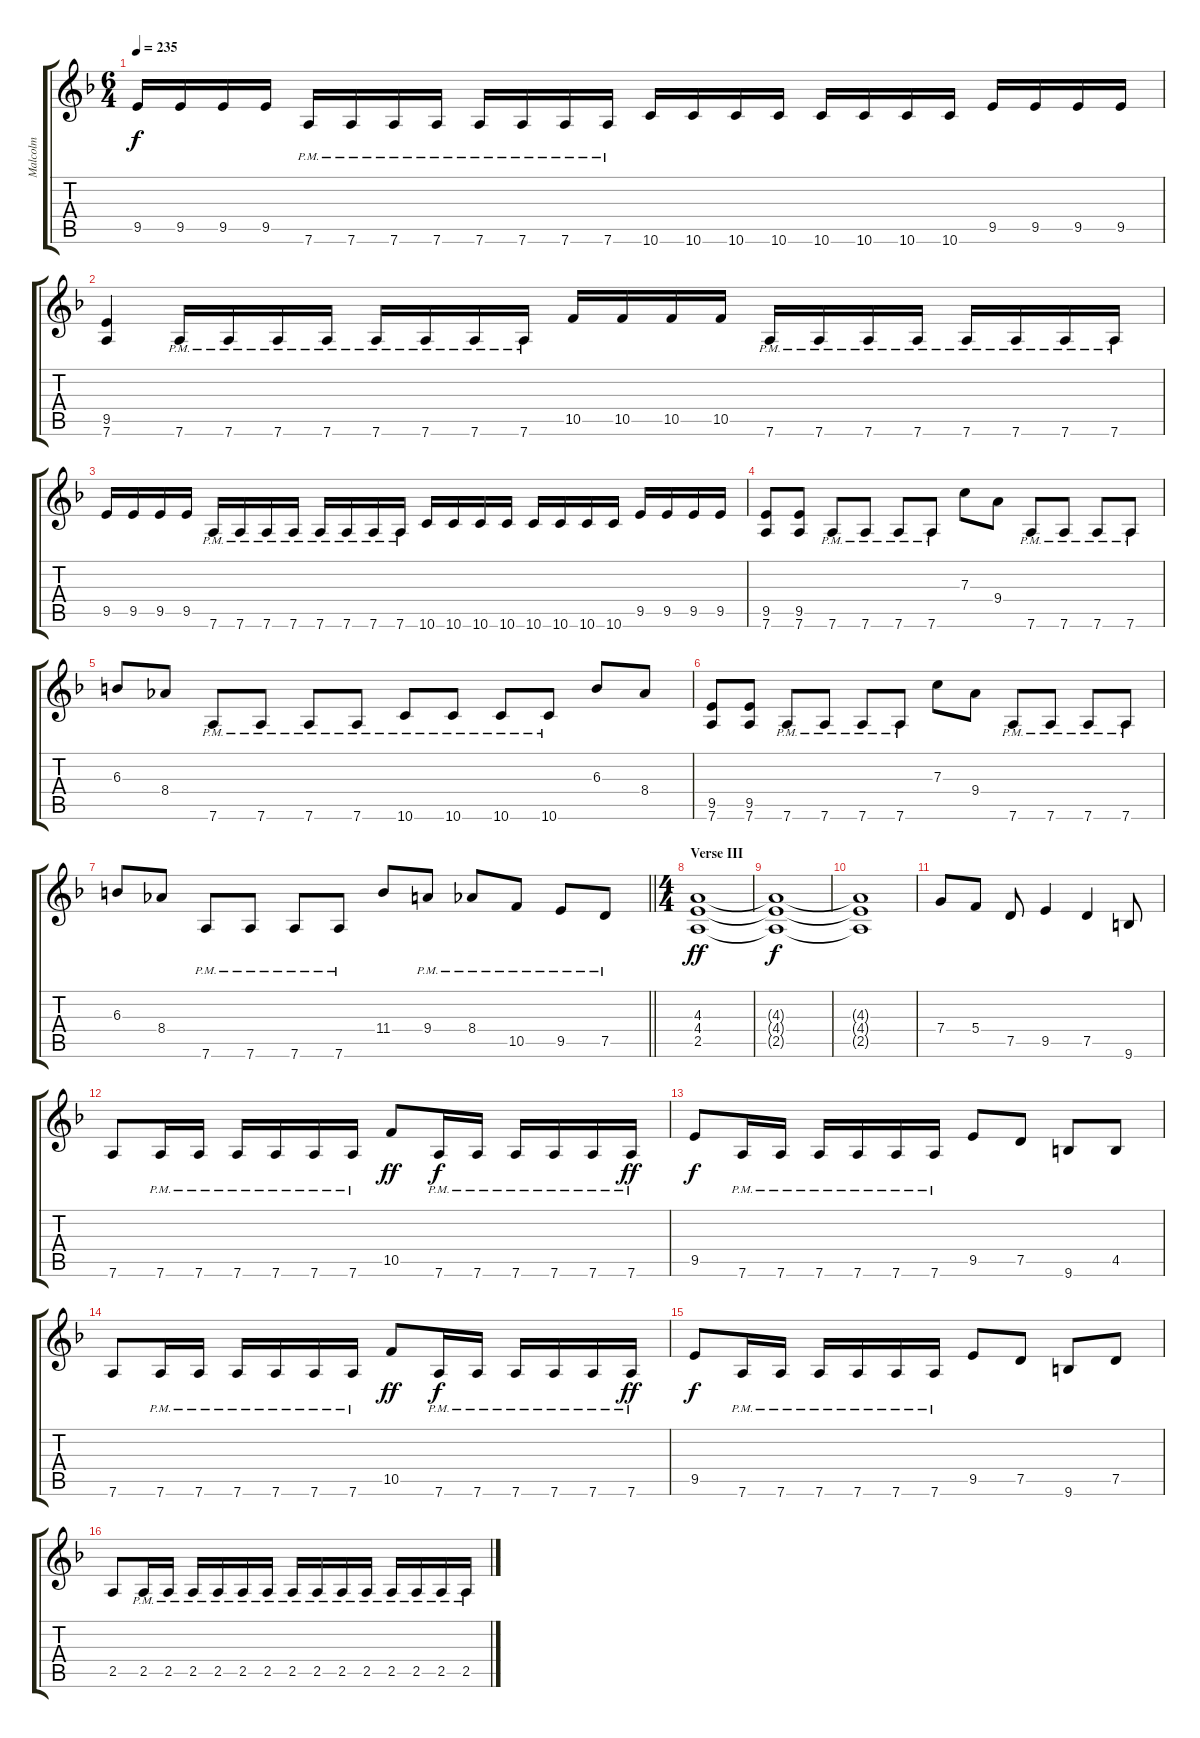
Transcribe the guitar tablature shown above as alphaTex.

\track ("Malcolm" "Malcolm") {instrument overdrivenguitar}
\staff {score tabs}
\tuning (D4 A3 F3 C3 G2 D2) {hide}
\ts (6 4)
\tempo 235
\clef g2
\ks f
9.5.16{dy f} 9.5.16 9.5.16 9.5.16 7.6{pm}.16 7.6{pm}.16 7.6{pm}.16 7.6{pm}.16 7.6{pm}.16 7.6{pm}.16 7.6{pm}.16 7.6{pm}.16 10.6.16 10.6.16 10.6.16 10.6.16 10.6.16 10.6.16 10.6.16 10.6.16 9.5.16 9.5.16 9.5.16 9.5.16 |
(9.5 7.6).4 7.6{pm}.16 7.6{pm}.16 7.6{pm}.16 7.6{pm}.16 7.6{pm}.16 7.6{pm}.16 7.6{pm}.16 7.6{pm}.16 10.5.16 10.5.16 10.5.16 10.5.16 7.6{pm}.16 7.6{pm}.16 7.6{pm}.16 7.6{pm}.16 7.6{pm}.16 7.6{pm}.16 7.6{pm}.16 7.6{pm}.16 |
9.5.16 9.5.16 9.5.16 9.5.16 7.6{pm}.16 7.6{pm}.16 7.6{pm}.16 7.6{pm}.16 7.6{pm}.16 7.6{pm}.16 7.6{pm}.16 7.6{pm}.16 10.6.16 10.6.16 10.6.16 10.6.16 10.6.16 10.6.16 10.6.16 10.6.16 9.5.16 9.5.16 9.5.16 9.5.16 |
(9.5 7.6).8 (9.5 7.6).8 7.6{pm}.8 7.6{pm}.8 7.6{pm}.8 7.6{pm}.8 7.3.8 9.4.8 7.6{pm}.8 7.6{pm}.8 7.6{pm}.8 7.6{pm}.8 |
6.3.8 8.4.8 7.6{pm}.8 7.6{pm}.8 7.6{pm}.8 7.6{pm}.8 10.6{pm}.8 10.6{pm}.8 10.6{pm}.8 10.6{pm}.8 6.3.8 8.4.8 |
(9.5 7.6).8 (9.5 7.6).8 7.6{pm}.8 7.6{pm}.8 7.6{pm}.8 7.6{pm}.8 7.3.8 9.4.8 7.6{pm}.8 7.6{pm}.8 7.6{pm}.8 7.6{pm}.8 |
\barLineRight lightlight
6.3.8 8.4.8 7.6{pm}.8 7.6{pm}.8 7.6{pm}.8 7.6{pm}.8 11.4.8 9.4{pm}.8 8.4{pm}.8 10.5{pm}.8 9.5{pm}.8 7.5{pm}.8 |
\ts (4 4)
\section ("" "Verse III")
(4.3 4.4 2.5).1{dy ff} |
(4.3{t} 4.4{t} 2.5{t}).1{dy f} |
(4.3{t} 4.4{t} 2.5{t}).1 |
7.4.8 5.4.8 7.5.8 9.5.4 7.5.4 9.6.8 |
7.6.8 7.6{pm}.16 7.6{pm}.16 7.6{pm}.16 7.6{pm}.16 7.6{pm}.16 7.6{pm}.16 10.5.8{dy ff} 7.6{pm}.16{dy f} 7.6{pm}.16 7.6{pm}.16 7.6{pm}.16 7.6{pm}.16 7.6{pm}.16{dy ff} |
9.5.8{dy f} 7.6{pm}.16 7.6{pm}.16 7.6{pm}.16 7.6{pm}.16 7.6{pm}.16 7.6{pm}.16 9.5.8 7.5.8 9.6.8 4.5.8 |
7.6.8 7.6{pm}.16 7.6{pm}.16 7.6{pm}.16 7.6{pm}.16 7.6{pm}.16 7.6{pm}.16 10.5.8{dy ff} 7.6{pm}.16{dy f} 7.6{pm}.16 7.6{pm}.16 7.6{pm}.16 7.6{pm}.16 7.6{pm}.16{dy ff} |
9.5.8{dy f} 7.6{pm}.16 7.6{pm}.16 7.6{pm}.16 7.6{pm}.16 7.6{pm}.16 7.6{pm}.16 9.5.8 7.5.8 9.6.8 7.5.8 |
2.5.8 2.5{pm}.16 2.5{pm}.16 2.5{pm}.16 2.5{pm}.16 2.5{pm}.16 2.5{pm}.16 2.5{pm}.16 2.5{pm}.16 2.5{pm}.16 2.5{pm}.16 2.5{pm}.16 2.5{pm}.16 2.5{pm}.16 2.5{pm}.16
